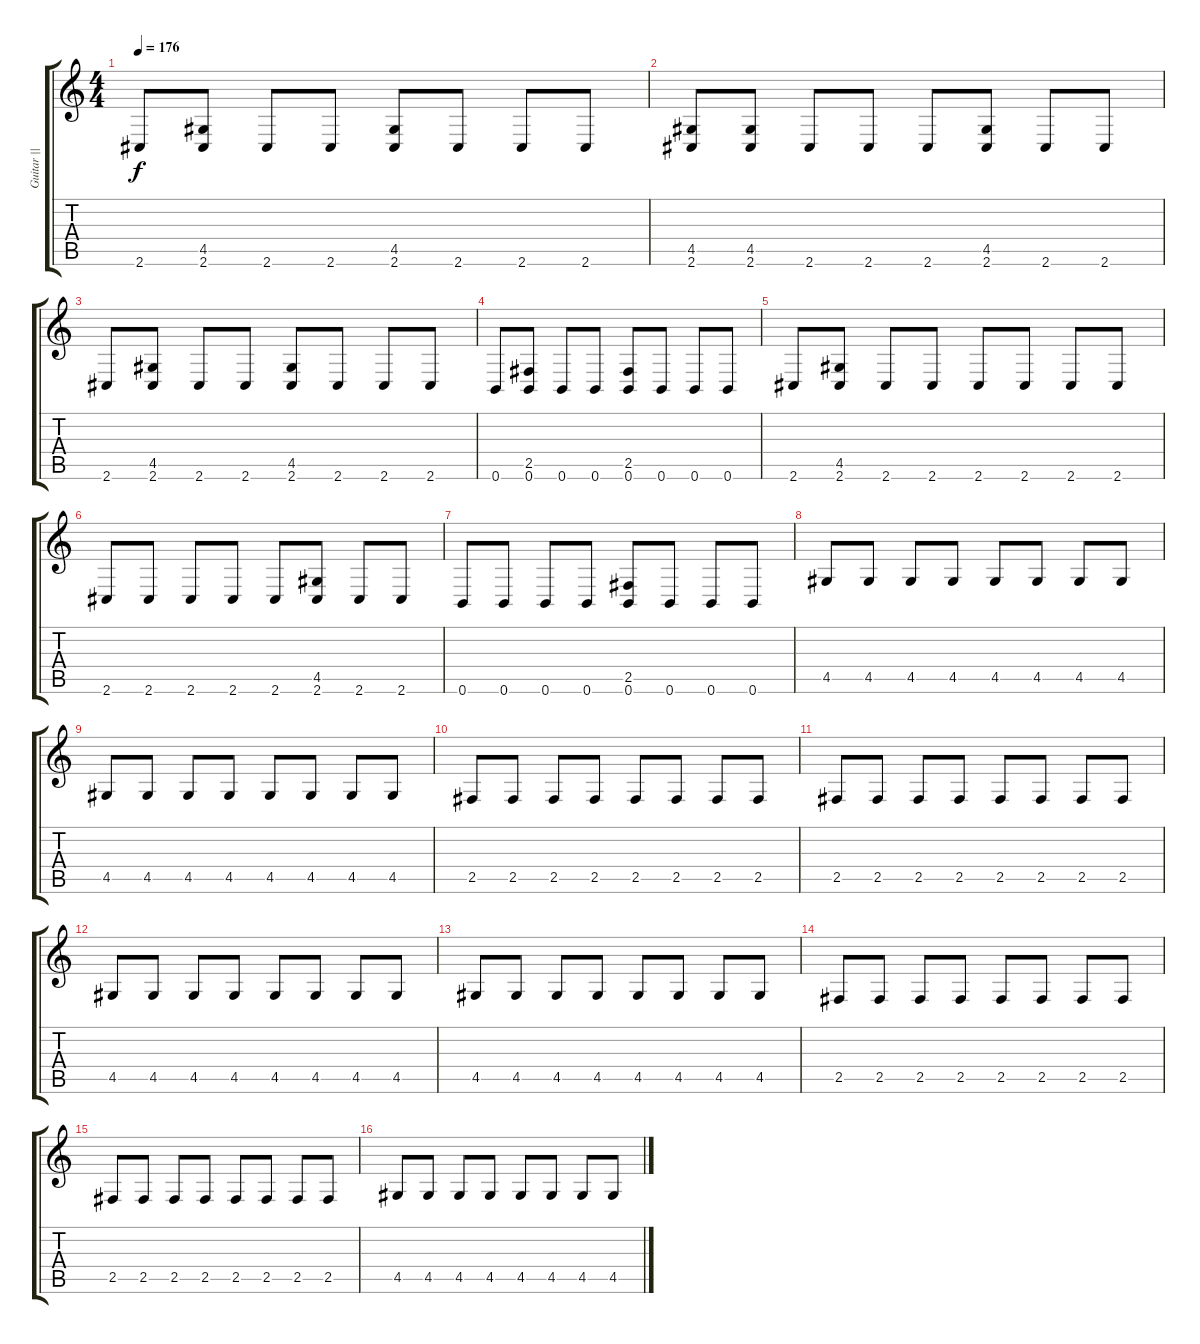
\track ("Guitar ||" "Guitar ||") {instrument overdrivenguitar}
\staff {score tabs}
\tuning (E4 B3 G3 D3 E2 B1) {hide}
\ts (4 4)
\tempo 176
\clef g2
\ks c
2.6.8{dy f} (4.5 2.6).8 2.6.8 2.6.8 (4.5 2.6).8 2.6.8 2.6.8 2.6.8 |
(4.5 2.6).8 (4.5 2.6).8 2.6.8 2.6.8 2.6.8 (4.5 2.6).8 2.6.8 2.6.8 |
2.6.8 (4.5 2.6).8 2.6.8 2.6.8 (4.5 2.6).8 2.6.8 2.6.8 2.6.8 |
0.6.8 (2.5 0.6).8 0.6.8 0.6.8 (2.5 0.6).8 0.6.8 0.6.8 0.6.8 |
2.6.8 (4.5 2.6).8 2.6.8 2.6.8 2.6.8 2.6.8 2.6.8 2.6.8 |
2.6.8 2.6.8 2.6.8 2.6.8 2.6.8 (4.5 2.6).8 2.6.8 2.6.8 |
0.6.8 0.6.8 0.6.8 0.6.8 (2.5 0.6).8 0.6.8 0.6.8 0.6.8 |
4.5.8 4.5.8 4.5.8 4.5.8 4.5.8 4.5.8 4.5.8 4.5.8 |
4.5.8 4.5.8 4.5.8 4.5.8 4.5.8 4.5.8 4.5.8 4.5.8 |
2.5.8 2.5.8 2.5.8 2.5.8 2.5.8 2.5.8 2.5.8 2.5.8 |
2.5.8 2.5.8 2.5.8 2.5.8 2.5.8 2.5.8 2.5.8 2.5.8 |
4.5.8 4.5.8 4.5.8 4.5.8 4.5.8 4.5.8 4.5.8 4.5.8 |
4.5.8 4.5.8 4.5.8 4.5.8 4.5.8 4.5.8 4.5.8 4.5.8 |
2.5.8 2.5.8 2.5.8 2.5.8 2.5.8 2.5.8 2.5.8 2.5.8 |
2.5.8 2.5.8 2.5.8 2.5.8 2.5.8 2.5.8 2.5.8 2.5.8 |
4.5.8 4.5.8 4.5.8 4.5.8 4.5.8 4.5.8 4.5.8 4.5.8
